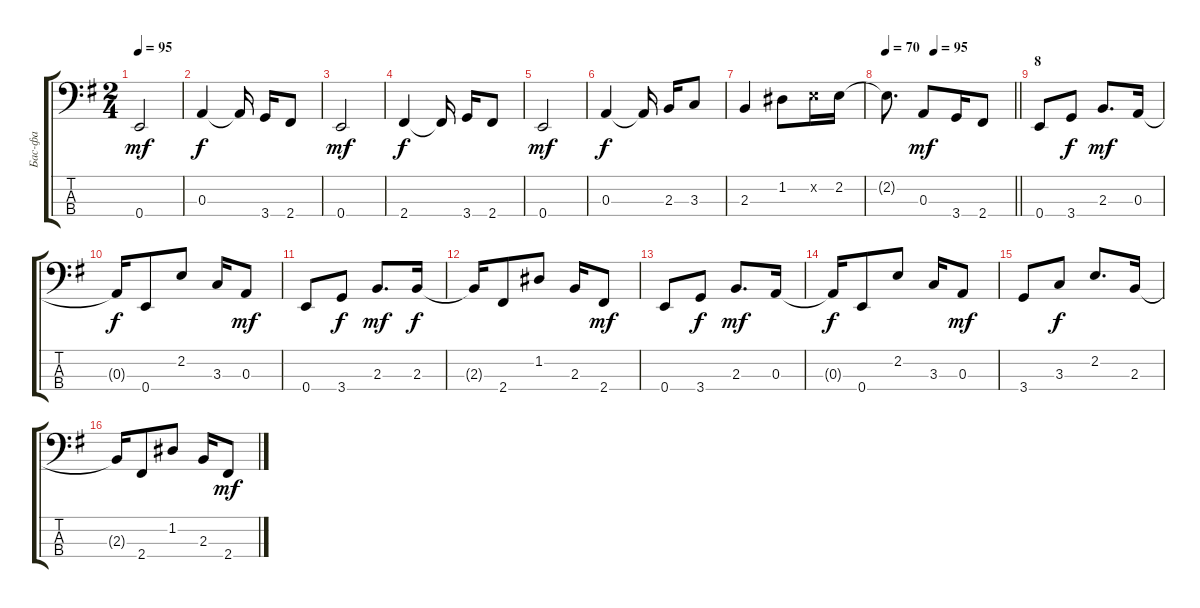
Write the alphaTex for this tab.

\track ("Бас-фа" "Бас-фа") {instrument slapbass1}
\staff {score tabs}
\tuning (G2 D2 A1 E1) {hide}
\ts (2 4)
\tempo 95
\clef f4
\ks eminor
0.4.2{dy mf} |
0.3.4{dy f} 0.3{t}.16{beam split} 3.4.16 2.4.8 |
0.4.2{dy mf} |
2.4.4{dy f} 2.4{t}.16{beam split} 3.4.16 2.4.8 |
0.4.2{dy mf} |
0.3.4{dy f} 0.3{t}.16{beam split} 2.3.16 3.3.8 |
2.3.4 1.2.8 2.2{x}.16 2.2.16 |
\tempo 70
\tempo (95 0.375)
\barLineRight lightlight
2.2{t}.8{d beam split} 0.3.8{dy mf volume 16 beam merge} 3.4.16 2.4.8 |
\section ("" "8")
0.4.8{volume 10} 3.4.8{dy f} 2.3.8{d dy mf} 0.3.16 |
0.3{t}.16{dy f} 0.4.8 2.2.8 3.3.16 0.3.8{dy mf} |
0.4.8 3.4.8{dy f} 2.3.8{d dy mf} 2.3.16{dy f} |
2.3{t}.16 2.4.8 1.2.8 2.3.16 2.4.8{dy mf} |
0.4.8 3.4.8{dy f} 2.3.8{d dy mf} 0.3.16 |
0.3{t}.16{dy f} 0.4.8 2.2.8 3.3.16 0.3.8{dy mf} |
3.4.8 3.3.8{dy f} 2.2.8{d} 2.3.16 |
2.3{t}.16 2.4.8 1.2.8 2.3.16 2.4.8{dy mf}
